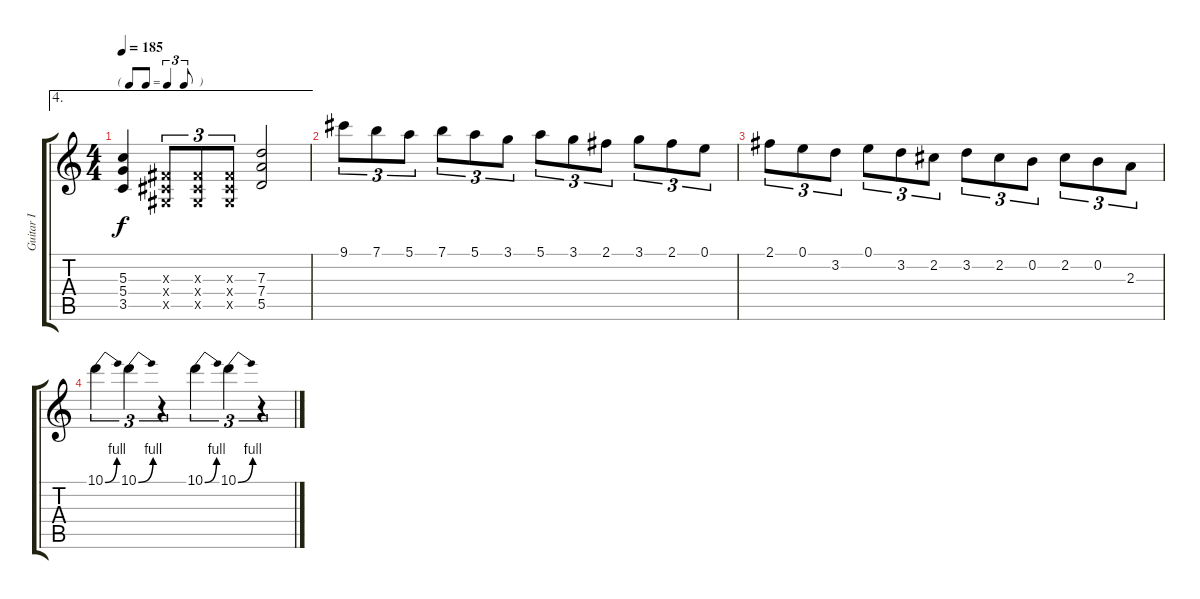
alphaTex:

\track ("Guitar I" "Guitar I") {instrument overdrivenguitar}
\staff {score tabs}
\tuning (E4 B3 G3 D3 A2 E2) {hide}
\ae 4
\ts (4 4)
\tf triplet8th
\tempo 185
\clef g2
\ks c
(5.3 5.4 3.5).4{dy f} (-1.3{x} -1.4{x} -1.5{x}).8{tu (3 2)} (-1.3{x} -1.4{x} -1.5{x}).8{tu (3 2)} (-1.3{x} -1.4{x} -1.5{x}).8{tu (3 2)} (7.3 7.4 5.5).2 |
9.1.8{tu (3 2)} 7.1.8{tu (3 2)} 5.1.8{tu (3 2)} 7.1.8{tu (3 2)} 5.1.8{tu (3 2)} 3.1.8{tu (3 2)} 5.1.8{tu (3 2)} 3.1.8{tu (3 2)} 2.1.8{tu (3 2)} 3.1.8{tu (3 2)} 2.1.8{tu (3 2)} 0.1.8{tu (3 2)} |
2.1.8{tu (3 2)} 0.1.8{tu (3 2)} 3.2.8{tu (3 2)} 0.1.8{tu (3 2)} 3.2.8{tu (3 2)} 2.2.8{tu (3 2)} 3.2.8{tu (3 2)} 2.2.8{tu (3 2)} 0.2.8{tu (3 2)} 2.2.8{tu (3 2)} 0.2.8{tu (3 2)} 2.3.8{tu (3 2)} |
10.1{be (bend 0 0 60 4)}.4{tu (3 2)} 10.1{be (bend 0 0 60 4)}.4{tu (3 2)} r.4{tu (3 2)} 10.1{be (bend 0 0 60 4)}.4{tu (3 2)} 10.1{be (bend 0 0 60 4)}.4{tu (3 2)} r.4{tu (3 2)}
